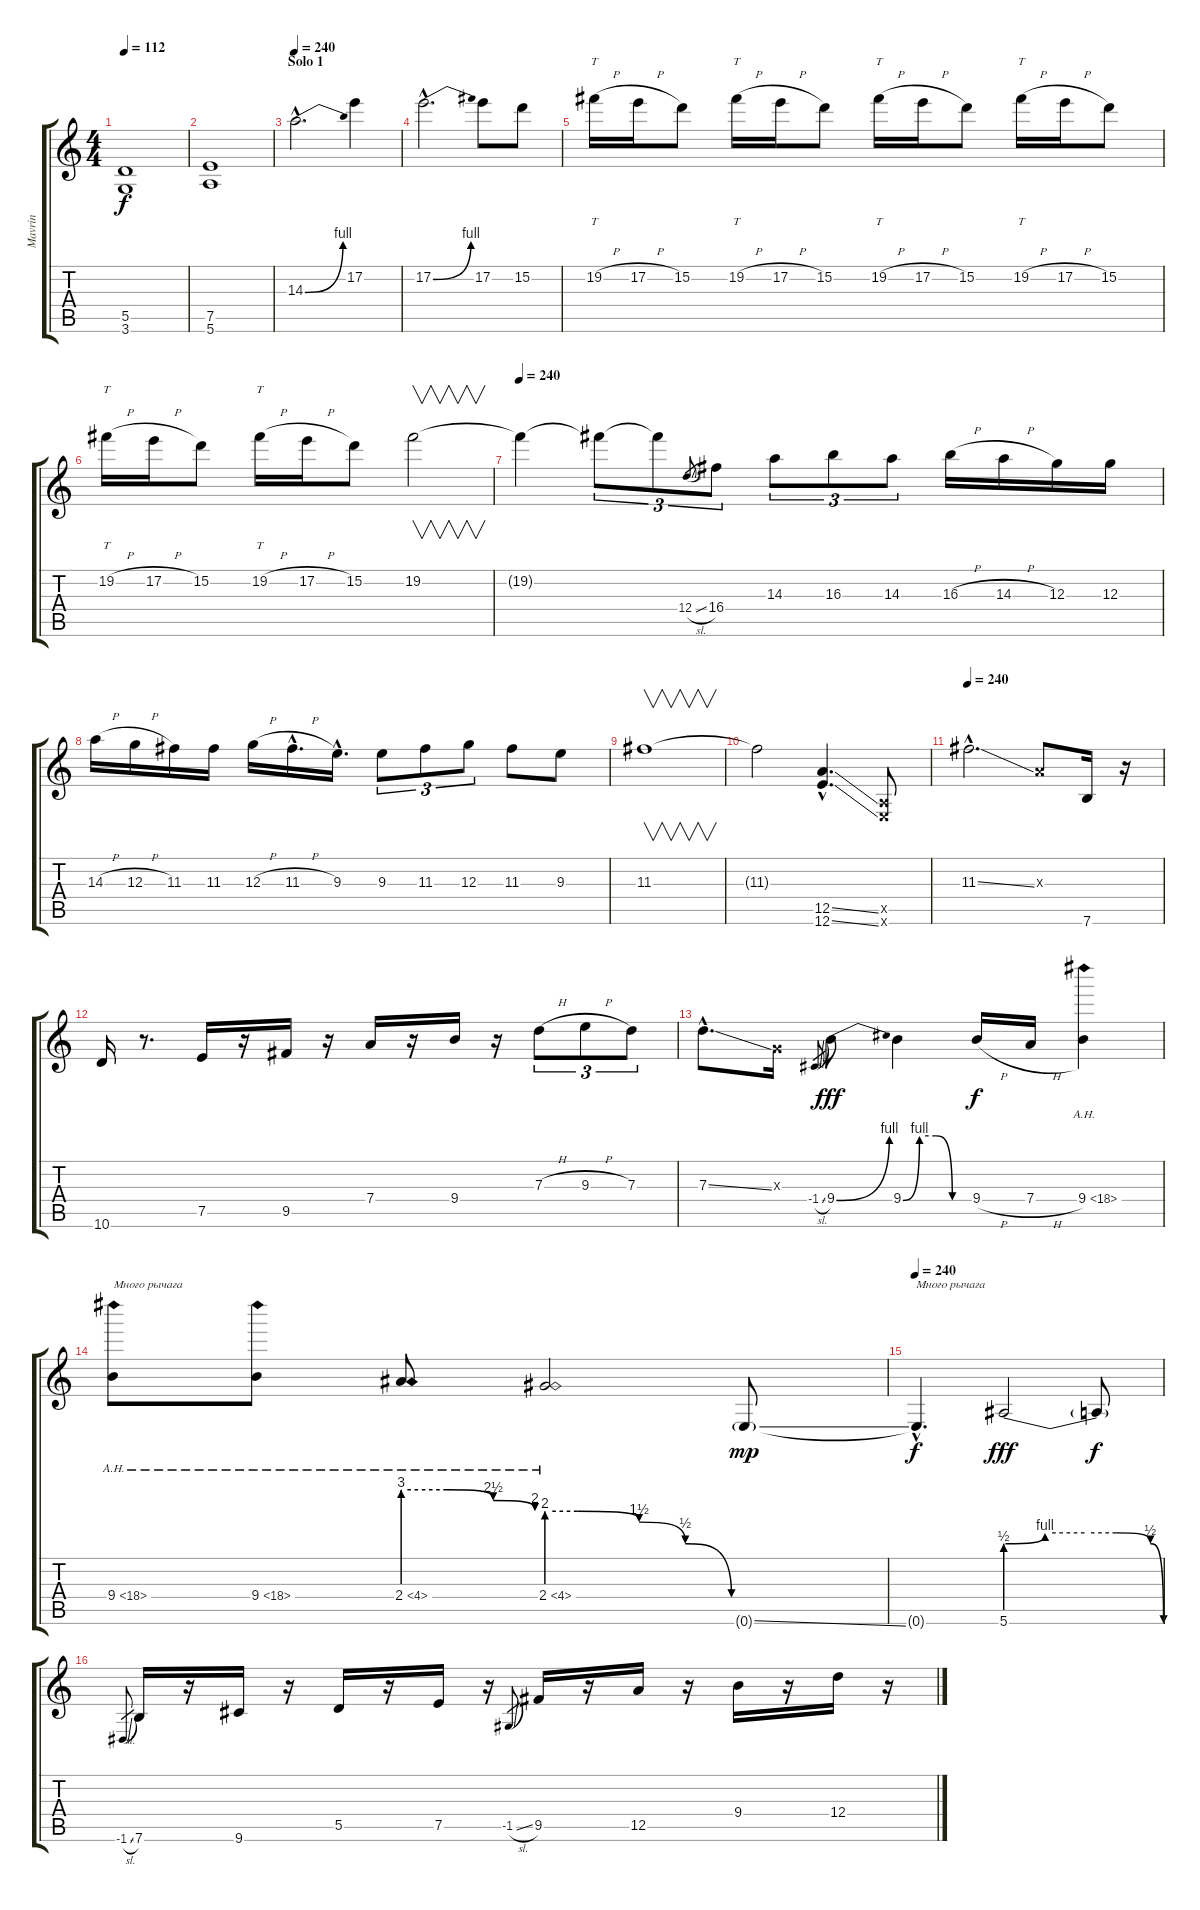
\track ("Mavrin" "Mavrin") {instrument overdrivenguitar}
\staff {score tabs}
\tuning (E4 B3 G3 D3 A2 E2) {hide}
\ts (4 4)
\tempo 112
\clef g2
\ks c
(5.5 3.6).1{dy f} |
(7.5 5.6).1 |
\section ("" "Solo 1")
\tempo 240
14.3{be (bend 0 0 60 4) hac}.2{d volume 16} 17.2.4 |
17.2{be (bend 0 0 60 4) hac}.2{d} 17.2.8 15.2.8 |
19.2{h}.16{tt} 17.2{h}.16 15.2.8 19.2{h}.16{tt} 17.2{h}.16 15.2.8 19.2{h}.16{tt} 17.2{h}.16 15.2.8 19.2{h}.16{tt} 17.2{h}.16 15.2.8 |
19.2{h}.16{tt} 17.2{h}.16 15.2.8 19.2{h}.16{tt} 17.2{h}.16 15.2.8 19.2.2{v} |
\tempo 240
19.2{t}.4 19.2{t}.8{tu (3 2)} 19.2{t}.8{tu (3 2)} 12.4{sl}.8{gr} 16.4.8{tu (3 2)} 14.3.8{tu (3 2)} 16.3.8{tu (3 2)} 14.3.8{tu (3 2)} 16.3{h}.16 14.3{h}.16 12.3.16 12.3.16 |
14.3{h}.16 12.3{h}.16 11.3.16 11.3.16 12.3{h}.16 11.3{h hac}.16{d} 9.3{hac}.16{d} 9.3.8{tu (3 2)} 11.3.8{tu (3 2)} 12.3.8{tu (3 2)} 11.3.8 9.3.8 |
11.3.1{v} |
11.3{t}.2 (12.5{ss hac} 12.6{ss hac}).4{d} (0.5{x} 0.6{x}).8 |
\tempo 240
11.3{ss hac}.2{d} 2.3{x}.8 7.6.16 r.16 |
10.6.16 r.8{d} 7.5.16 r.16 9.5.16 r.16 7.4.16 r.16 9.4.16 r.16 7.3{h}.8{tu (3 2)} 9.3{h}.8{tu (3 2)} 7.3.8{tu (3 2)} |
7.3{ss hac}.8{d} 0.3{x}.16 -1.4{sl}.8{gr} 9.4{be (bend 0 0 60 4)}.8{dy fff} 9.4{be (custom 0 0 15 4 30 4 45 0 60 0)}.4 9.4{h}.16{dy f} 7.4{h}.16 9.4{ah 9}.4 |
9.4{ah 9}.8{txt "Много рычага"} 9.4{ah 9}.8 2.4{be (custom 0 12 20 12 41 10 60 8) ah 2}.8 2.4{be (custom 0 8 10 8 30 6 45 2 60 0) ah 2}.2 0.6{ss g}.8{dy mp} |
\tempo 240
0.6{hac t}.4{d txt "Много рычага" dy f} 5.6{be (custom 0 2 15 4 30 4 42 4 55 2 60 0)}.2{dy fff} 5.6{t}.8{dy f} |
-1.6{sl}.8{gr} 7.6.16 r.16 9.6.16 r.16 5.5.16 r.16 7.5.16 r.16 -1.5{sl}.8{gr} 9.5.16 r.16 12.5.16 r.16 9.4.16 r.16 12.4.16 r.16
